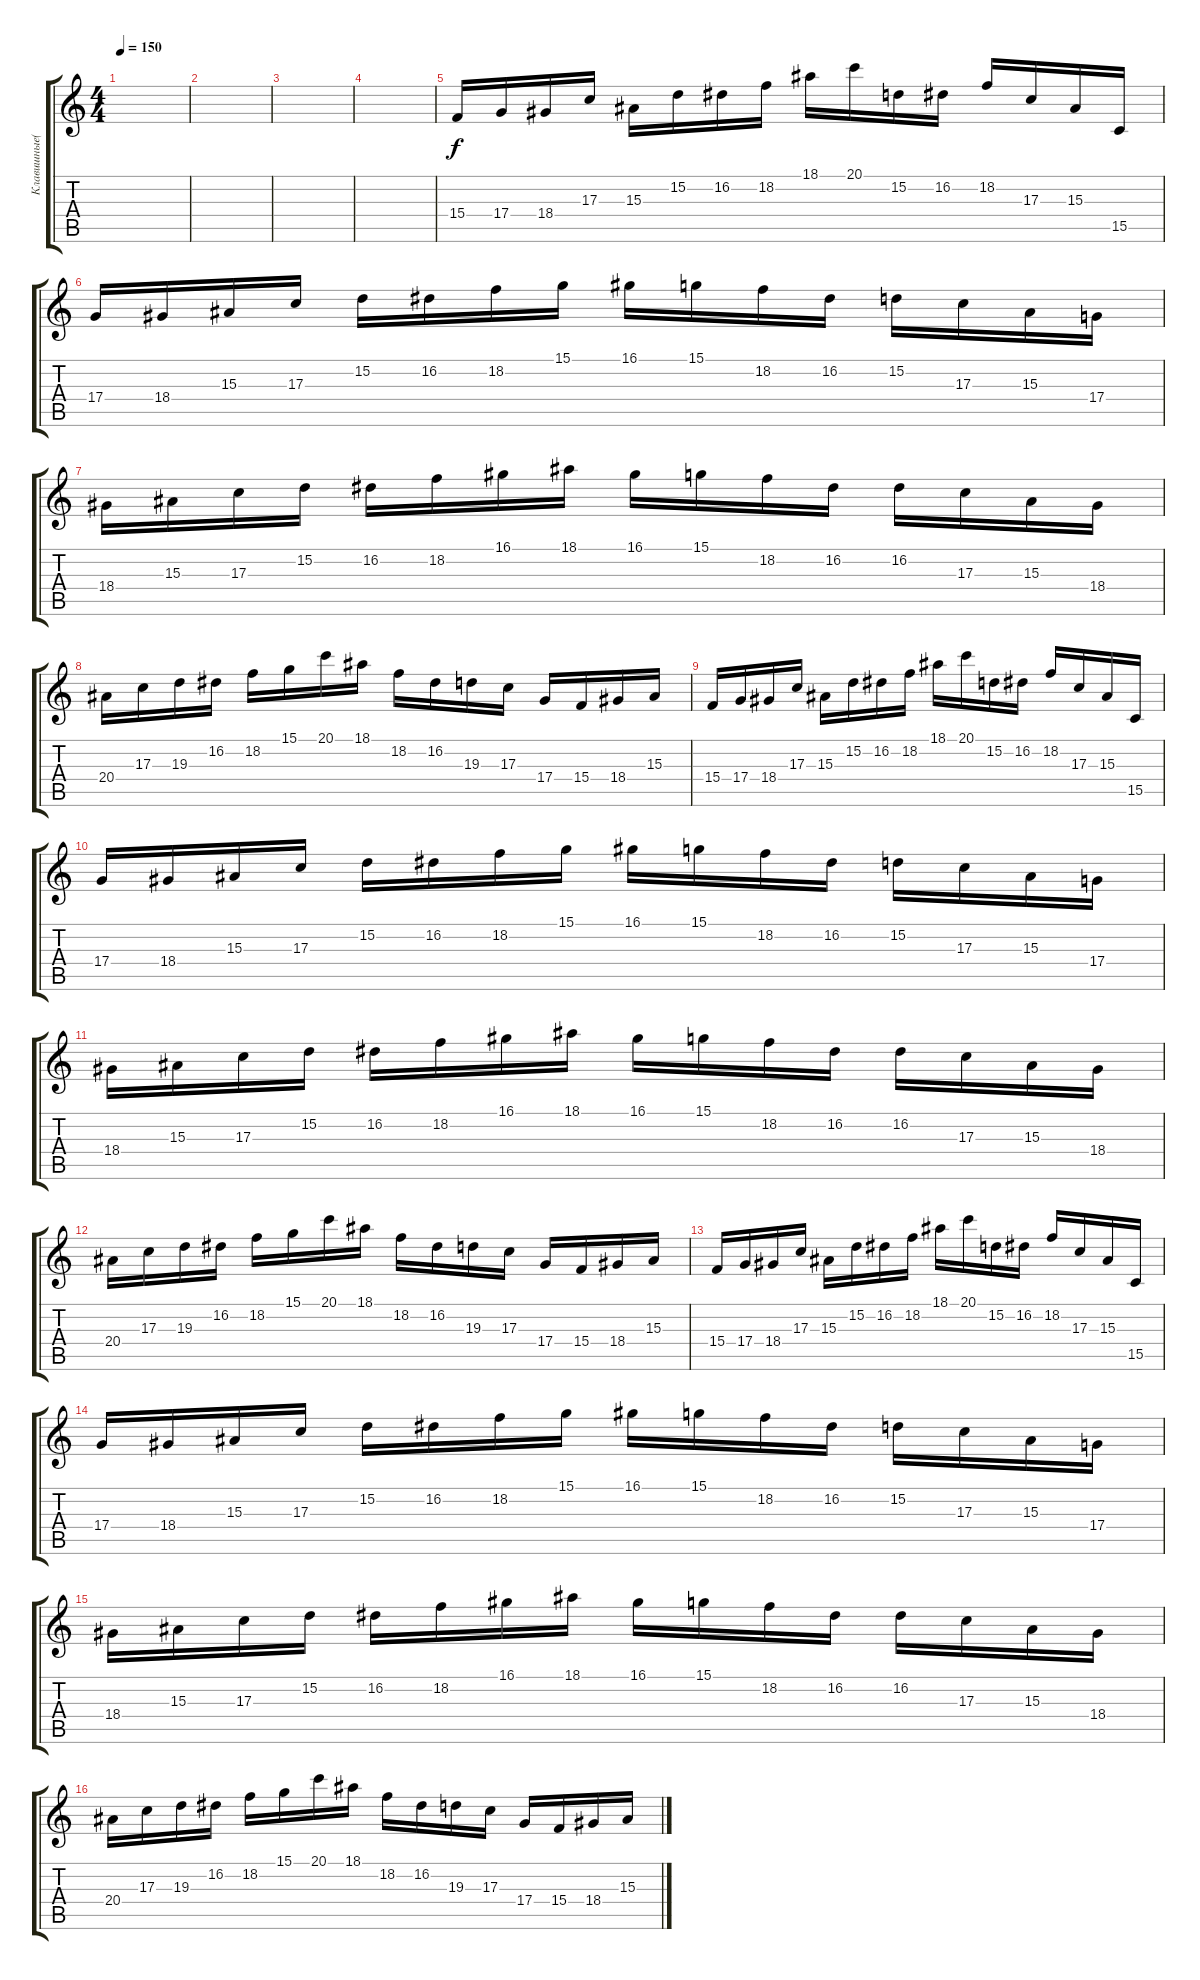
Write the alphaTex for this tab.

\track ("Клавишные(Влад)" "Клавишные(") {instrument harpsichord}
\staff {score tabs}
\tuning (E4 B3 G3 D3 A2 E2) {hide}
\ts (4 4)
\tempo 150
\clef g2
\ks c
|
|
|
|
15.4.16 17.4.16 18.4.16 17.3.16 15.3.16 15.2.16 16.2.16 18.2.16 18.1.16 20.1.16 15.2.16 16.2.16 18.2.16 17.3.16 15.3.16 15.5.16 |
17.4.16 18.4.16 15.3.16 17.3.16 15.2.16 16.2.16 18.2.16 15.1.16 16.1.16 15.1.16 18.2.16 16.2.16 15.2.16 17.3.16 15.3.16 17.4.16 |
18.4.16 15.3.16 17.3.16 15.2.16 16.2.16 18.2.16 16.1.16 18.1.16 16.1.16 15.1.16 18.2.16 16.2.16 16.2.16 17.3.16 15.3.16 18.4.16 |
20.4.16 17.3.16 19.3.16 16.2.16 18.2.16 15.1.16 20.1.16 18.1.16 18.2.16 16.2.16 19.3.16 17.3.16 17.4.16 15.4.16 18.4.16 15.3.16 |
15.4.16 17.4.16 18.4.16 17.3.16 15.3.16 15.2.16 16.2.16 18.2.16 18.1.16 20.1.16 15.2.16 16.2.16 18.2.16 17.3.16 15.3.16 15.5.16 |
17.4.16 18.4.16 15.3.16 17.3.16 15.2.16 16.2.16 18.2.16 15.1.16 16.1.16 15.1.16 18.2.16 16.2.16 15.2.16 17.3.16 15.3.16 17.4.16 |
18.4.16 15.3.16 17.3.16 15.2.16 16.2.16 18.2.16 16.1.16 18.1.16 16.1.16 15.1.16 18.2.16 16.2.16 16.2.16 17.3.16 15.3.16 18.4.16 |
20.4.16 17.3.16 19.3.16 16.2.16 18.2.16 15.1.16 20.1.16 18.1.16 18.2.16 16.2.16 19.3.16 17.3.16 17.4.16 15.4.16 18.4.16 15.3.16 |
15.4.16 17.4.16 18.4.16 17.3.16 15.3.16 15.2.16 16.2.16 18.2.16 18.1.16 20.1.16 15.2.16 16.2.16 18.2.16 17.3.16 15.3.16 15.5.16 |
17.4.16 18.4.16 15.3.16 17.3.16 15.2.16 16.2.16 18.2.16 15.1.16 16.1.16 15.1.16 18.2.16 16.2.16 15.2.16 17.3.16 15.3.16 17.4.16 |
18.4.16 15.3.16 17.3.16 15.2.16 16.2.16 18.2.16 16.1.16 18.1.16 16.1.16 15.1.16 18.2.16 16.2.16 16.2.16 17.3.16 15.3.16 18.4.16 |
20.4.16 17.3.16 19.3.16 16.2.16 18.2.16 15.1.16 20.1.16 18.1.16 18.2.16 16.2.16 19.3.16 17.3.16 17.4.16 15.4.16 18.4.16 15.3.16
